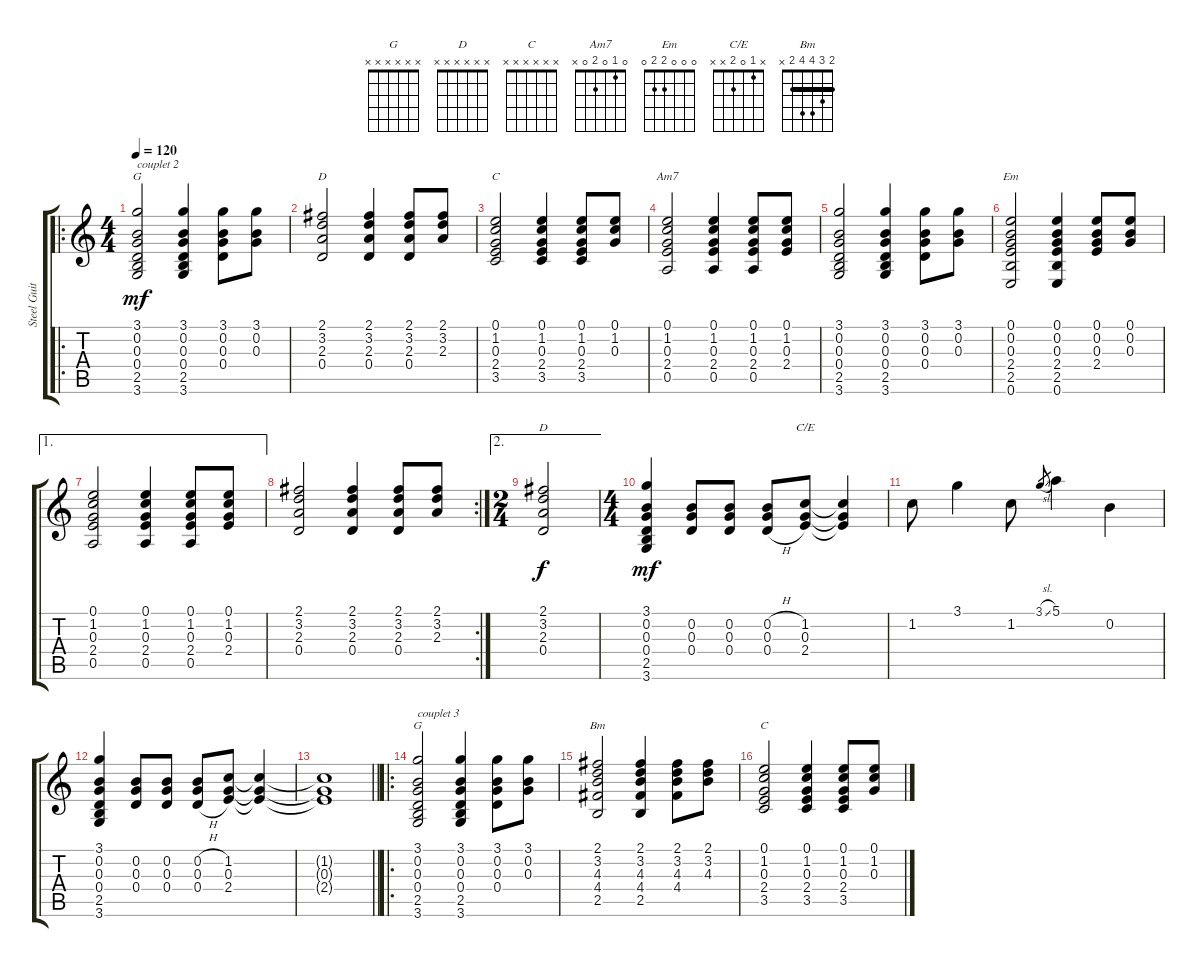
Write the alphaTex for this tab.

\track ("Steel Guitar" "Steel Guit") {instrument acousticguitarsteel}
\staff {score tabs}
\tuning (E4 B3 G3 D3 A2 E2) {hide}
\chord ("G" 3 0 0 0 2 3)
\chord ("D" 2 3 2 0 x x)
\chord ("C" 0 1 0 2 3 x)
\chord ("Am7" 0 1 0 2 0 x)
\chord ("Em" 0 0 0 2 2 0)
\chord ("D" x x x x x x)
\chord ("C/E" x 1 0 2 x x)
\chord ("G" x x x x x x)
\chord ("Bm" 2 3 4 4 2 x) {barre 2}
\chord ("C" x x x x x x)
\ro
\ts (4 4)
\tempo 120
\clef g2
\ks c
(3.1 0.2 0.3 0.4 2.5 3.6).2{ch "G" txt "couplet 2" dy mf} (3.1 0.2 0.3 0.4 2.5 3.6).4 (3.1 0.2 0.3 0.4).8 (3.1 0.2 0.3).8 |
(2.1 3.2 2.3 0.4).2{ch "D"} (2.1 3.2 2.3 0.4).4 (2.1 3.2 2.3 0.4).8 (2.1 3.2 2.3).8 |
(0.1 1.2 0.3 2.4 3.5).2{ch "C"} (0.1 1.2 0.3 2.4 3.5).4 (0.1 1.2 0.3 2.4 3.5).8 (0.1 1.2 0.3).8 |
(0.1 1.2 0.3 2.4 0.5).2{ch "Am7"} (0.1 1.2 0.3 2.4 0.5).4 (0.1 1.2 0.3 2.4 0.5).8 (0.1 1.2 0.3 2.4).8 |
(3.1 0.2 0.3 0.4 2.5 3.6).2 (3.1 0.2 0.3 0.4 2.5 3.6).4 (3.1 0.2 0.3 0.4).8 (3.1 0.2 0.3).8 |
(0.1 0.2 0.3 2.4 2.5 0.6).2{ch "Em"} (0.1 0.2 0.3 2.4 2.5 0.6).4 (0.1 0.2 0.3 2.4).8 (0.1 0.2 0.3).8 |
\ae 1
(0.1 1.2 0.3 2.4 0.5).2 (0.1 1.2 0.3 2.4 0.5).4 (0.1 1.2 0.3 2.4 0.5).8 (0.1 1.2 0.3 2.4).8 |
\rc 2
(2.1 3.2 2.3 0.4).2 (2.1 3.2 2.3 0.4).4 (2.1 3.2 2.3 0.4).8 (2.1 3.2 2.3).8 |
\ae 2
\ts (2 4)
(2.1 3.2 2.3 0.4).2{ch "D" dy f} |
\ts (4 4)
(3.1 0.2 0.3 0.4 2.5 3.6).4{dy mf} (0.2 0.3 0.4).8 (0.2 0.3 0.4).8 (0.2{h} 0.3 0.4{h}).8 (1.2 0.3 2.4).8{ch "C/E"} (1.2{t} 0.3{t} 2.4{t}).4 |
1.2.8 3.1.4 1.2.8 3.1{sl}.8{gr} 5.1.4 0.2.4 |
(3.1 0.2 0.3 0.4 2.5 3.6).4 (0.2 0.3 0.4).8 (0.2 0.3 0.4).8 (0.2{h} 0.3 0.4{h}).8 (1.2 0.3 2.4).8 (1.2{t} 0.3{t} 2.4{t}).4 |
\barLineRight lightlight
(1.2{t} 0.3{t} 2.4{t}).1 |
\ro
(3.1 0.2 0.3 0.4 2.5 3.6).2{ch "G" txt "couplet 3"} (3.1 0.2 0.3 0.4 2.5 3.6).4 (3.1 0.2 0.3 0.4).8 (3.1 0.2 0.3).8 |
(2.1 3.2 4.3 4.4 2.5).2{ch "Bm"} (2.1 3.2 4.3 4.4 2.5).4 (2.1 3.2 4.3 4.4).8 (2.1 3.2 4.3).8 |
(0.1 1.2 0.3 2.4 3.5).2{ch "C"} (0.1 1.2 0.3 2.4 3.5).4 (0.1 1.2 0.3 2.4 3.5).8 (0.1 1.2 0.3).8
